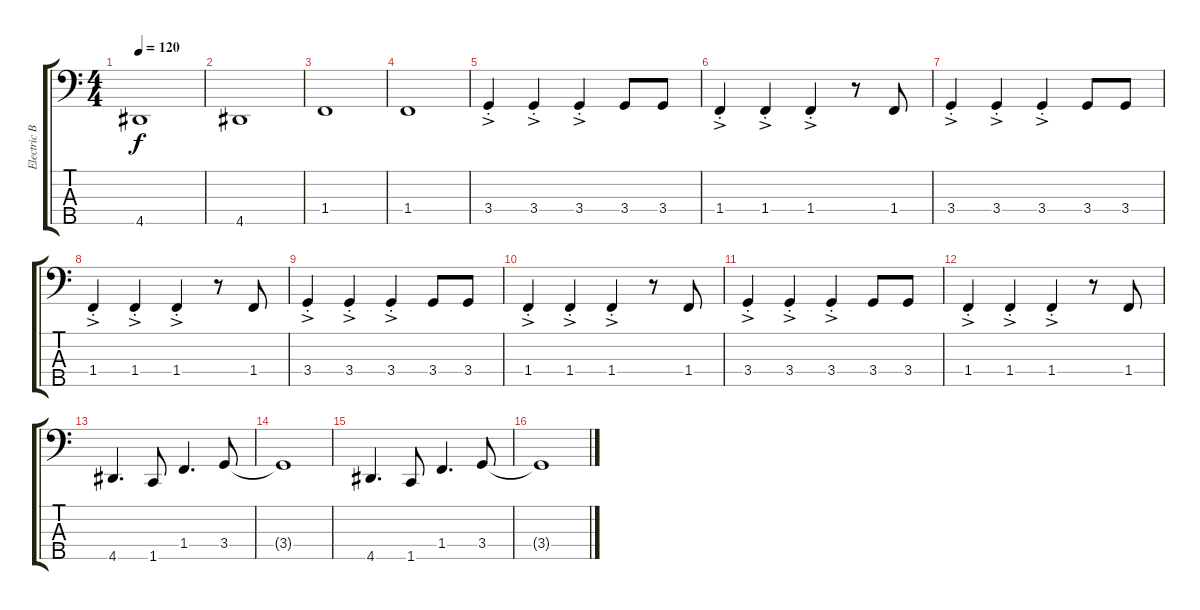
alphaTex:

\track ("Electric Bass" "Electric B") {instrument electricbassfinger}
\staff {score tabs}
\tuning (G2 D2 A1 E1 B0) {hide}
\ts (4 4)
\tempo 120
\clef f4
\ks c
4.5.1{dy f} |
4.5.1 |
1.4.1 |
1.4.1 |
3.4{ac st}.4 3.4{ac st}.4 3.4{ac st}.4 3.4.8 3.4.8 |
1.4{ac st}.4 1.4{ac st}.4 1.4{ac st}.4 r.8 1.4.8 |
3.4{ac st}.4 3.4{ac st}.4 3.4{ac st}.4 3.4.8 3.4.8 |
1.4{ac st}.4 1.4{ac st}.4 1.4{ac st}.4 r.8 1.4.8 |
3.4{ac st}.4 3.4{ac st}.4 3.4{ac st}.4 3.4.8 3.4.8 |
1.4{ac st}.4 1.4{ac st}.4 1.4{ac st}.4 r.8 1.4.8 |
3.4{ac st}.4 3.4{ac st}.4 3.4{ac st}.4 3.4.8 3.4.8 |
1.4{ac st}.4 1.4{ac st}.4 1.4{ac st}.4 r.8 1.4.8 |
4.5.4{d} 1.5.8 1.4.4{d} 3.4.8 |
3.4{t}.1 |
4.5.4{d} 1.5.8 1.4.4{d} 3.4.8 |
3.4{t}.1
